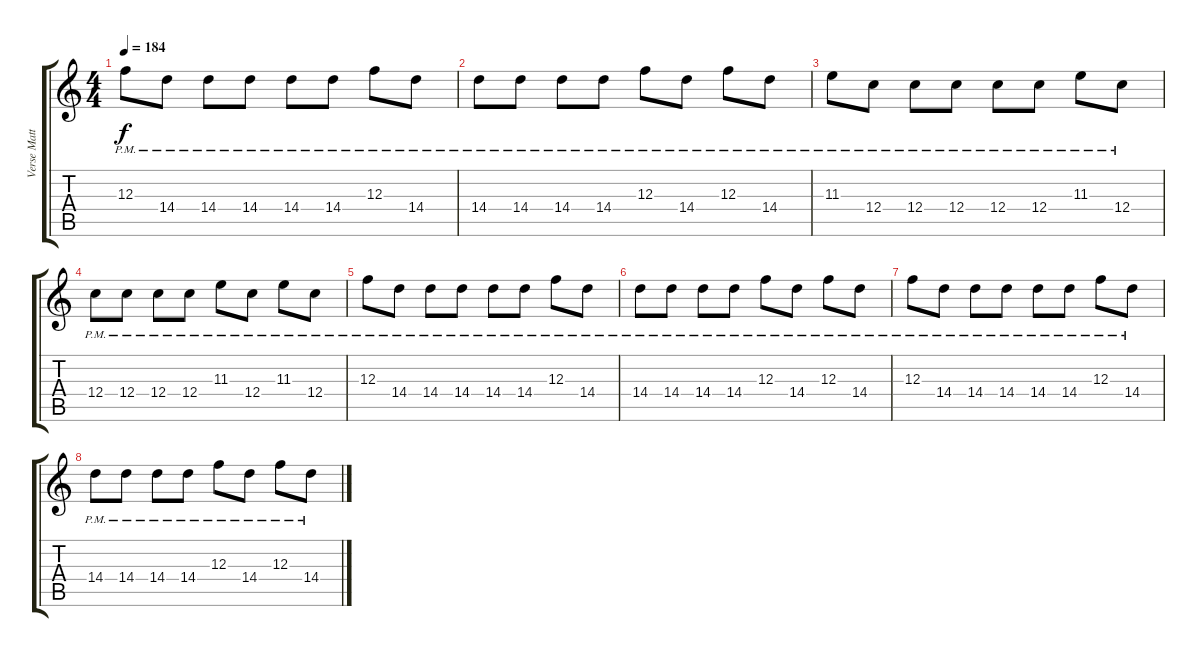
\track ("Verse Matt Tuck" "Verse Matt") {instrument distortionguitar}
\staff {score tabs}
\tuning (D4 A3 F3 C3 G2 C2) {hide}
\ts (4 4)
\tempo 184
\clef g2
\ks c
12.3{pm}.8{dy f} 14.4{pm}.8 14.4{pm}.8 14.4{pm}.8 14.4{pm}.8 14.4{pm}.8 12.3{pm}.8 14.4{pm}.8 |
14.4{pm}.8 14.4{pm}.8 14.4{pm}.8 14.4{pm}.8 12.3{pm}.8 14.4{pm}.8 12.3{pm}.8 14.4{pm}.8 |
11.3{pm}.8 12.4{pm}.8 12.4{pm}.8 12.4{pm}.8 12.4{pm}.8 12.4{pm}.8 11.3{pm}.8 12.4{pm}.8 |
12.4{pm}.8 12.4{pm}.8 12.4{pm}.8 12.4{pm}.8 11.3{pm}.8 12.4{pm}.8 11.3{pm}.8 12.4{pm}.8 |
12.3{pm}.8 14.4{pm}.8 14.4{pm}.8 14.4{pm}.8 14.4{pm}.8 14.4{pm}.8 12.3{pm}.8 14.4{pm}.8 |
14.4{pm}.8 14.4{pm}.8 14.4{pm}.8 14.4{pm}.8 12.3{pm}.8 14.4{pm}.8 12.3{pm}.8 14.4{pm}.8 |
12.3{pm}.8 14.4{pm}.8 14.4{pm}.8 14.4{pm}.8 14.4{pm}.8 14.4{pm}.8 12.3{pm}.8 14.4{pm}.8 |
14.4{pm}.8 14.4{pm}.8 14.4{pm}.8 14.4{pm}.8 12.3{pm}.8 14.4{pm}.8 12.3{pm}.8 14.4{pm}.8
